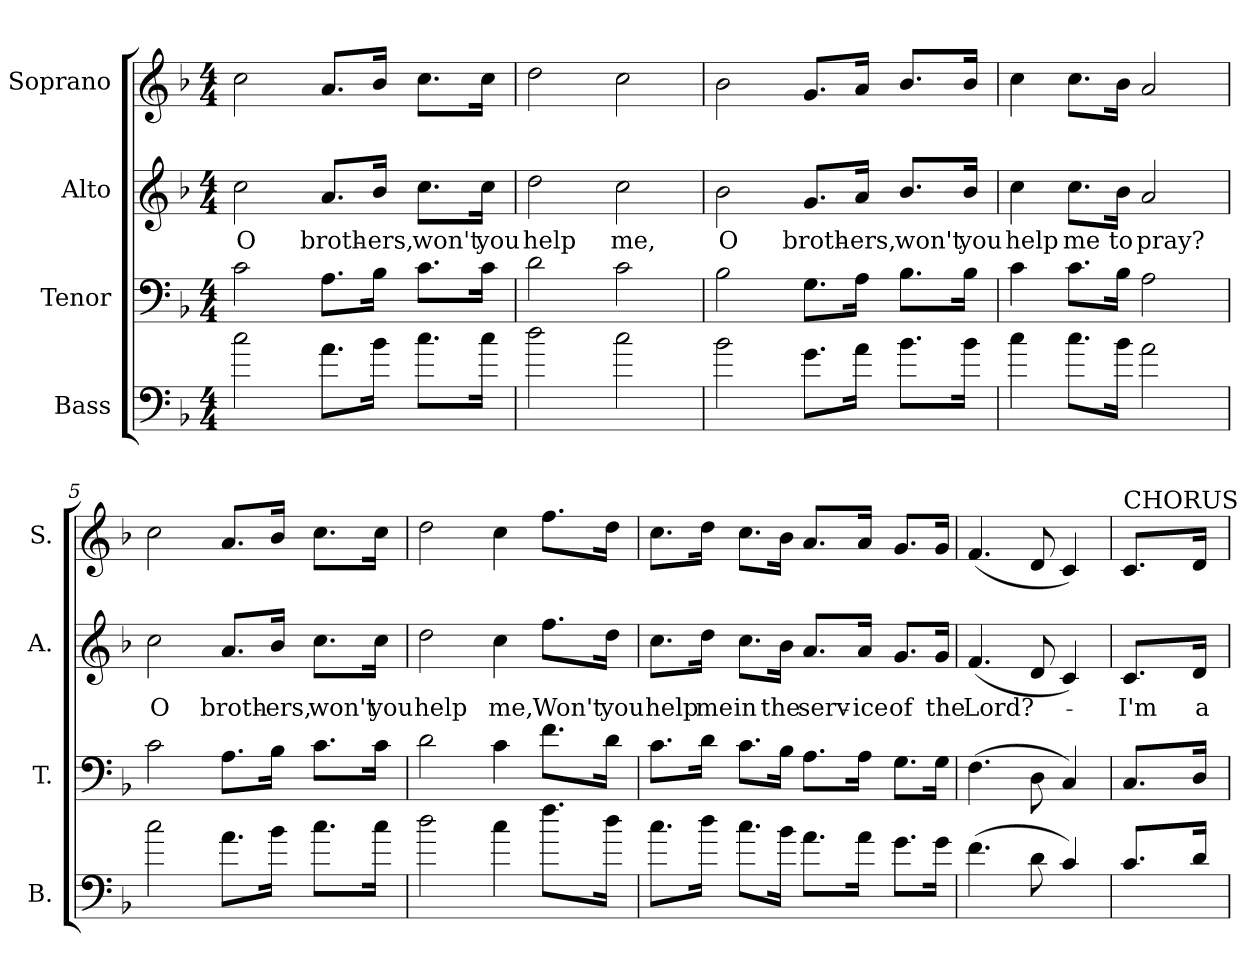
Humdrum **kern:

**kern	**kern	**kern	**text	**kern
*part4	*part3	*part2	*part2	*part1
*staff4	*staff3	*staff2	*staff2	*staff1
*I"Bass	*I"Tenor	*I"Alto	*	*I"Soprano
*I'B.	*I'T.	*I'A.	*	*I'S.
*clefF4	*clefF4	*clefG2	*	*clefG2
*ITrd7c12	*	*	*	*
*k[b-]	*k[b-]	*k[b-]	*	*k[b-]
*M4/4	*M4/4	*M4/4	*	*M4/4
=1	=1	=1	=1	=1
!	!	!	!LO:LY:b	!
2c\	2c\	2cc\	O	2cc\
!	!	!	!LO:LY:b	!
8.A\L	8.A\L	8.a/L	broth-	8.a/L
!	!	!	!LO:LY:b	!
16B-\Jk	16B-\Jk	16b-/Jk	-ers,	16b-/Jk
!	!	!	!LO:LY:b	!
8.c\L	8.c\L	8.cc\L	won't	8.cc\L
!	!	!	!LO:LY:b	!
16c\Jk	16c\Jk	16cc\Jk	you	16cc\Jk
=2	=2	=2	=2	=2
!	!	!	!LO:LY:b	!
2d\	2d\	2dd\	help	2dd\
!	!	!	!LO:LY:b	!
2c\	2c\	2cc\	me,	2cc\
=3	=3	=3	=3	=3
!	!	!	!LO:LY:b	!
2B-\	2B-\	2b-\	O	2b-\
!	!	!	!LO:LY:b	!
8.G\L	8.G\L	8.g/L	broth-	8.g/L
!	!	!	!LO:LY:b	!
16A\Jk	16A\Jk	16a/Jk	-ers,	16a/Jk
!	!	!	!LO:LY:b	!
8.B-\L	8.B-\L	8.b-/L	won't	8.b-/L
!	!	!	!LO:LY:b	!
16B-\Jk	16B-\Jk	16b-/Jk	you	16b-/Jk
!!LO:LB:g=z
=4	=4	=4	=4	=4
!	!	!	!LO:LY:b	!
4c\	4c\	4cc\	help	4cc\
!	!	!	!LO:LY:b	!
8.c\L	8.c\L	8.cc\L	me	8.cc\L
!	!	!	!LO:LY:b	!
16B-\Jk	16B-\Jk	16b-\Jk	to	16b-\Jk
!	!	!	!LO:LY:b	!
2A\	2A\	2a/	pray?	2a/
=5	=5	=5	=5	=5
!	!	!	!LO:LY:b	!
2c\	2c\	2cc\	O	2cc\
!	!	!	!LO:LY:b	!
8.A\L	8.A\L	8.a/L	broth-	8.a/L
!	!	!	!LO:LY:b	!
16B-\Jk	16B-\Jk	16b-/Jk	-ers,	16b-/Jk
!	!	!	!LO:LY:b	!
8.c\L	8.c\L	8.cc\L	won't	8.cc\L
!	!	!	!LO:LY:b	!
16c\Jk	16c\Jk	16cc\Jk	you	16cc\Jk
=6	=6	=6	=6	=6
!	!	!	!LO:LY:b	!
2d\	2d\	2dd\	help	2dd\
!	!	!	!LO:LY:b	!
4c\	4c\	4cc\	me,	4cc\
!	!	!	!LO:LY:b	!
8.f\L	8.f\L	8.ff\L	Won't	8.ff\L
!	!	!	!LO:LY:b	!
16d\Jk	16d\Jk	16dd\Jk	you	16dd\Jk
!!LO:LB:g=z
=7	=7	=7	=7	=7
!	!	!	!LO:LY:b	!
8.c\L	8.c\L	8.cc\L	help	8.cc\L
!	!	!	!LO:LY:b	!
16d\Jk	16d\Jk	16dd\Jk	me	16dd\Jk
!	!	!	!LO:LY:b	!
8.c\L	8.c\L	8.cc\L	in	8.cc\L
!	!	!	!LO:LY:b	!
16B-\Jk	16B-\Jk	16b-\Jk	the	16b-\Jk
!	!	!	!LO:LY:b	!
8.A\L	8.A\L	8.a/L	serv-	8.a/L
!	!	!	!LO:LY:b	!
16A\Jk	16A\Jk	16a/Jk	-ice	16a/Jk
!	!	!	!LO:LY:b	!
8.G\L	8.G\L	8.g/L	of	8.g/L
!	!	!	!LO:LY:b	!
16G\Jk	16G\Jk	16g/Jk	the	16g/Jk
=8	=8	=8	=8	=8
!	!	!	!LO:LY:b	!
(4.F\	(4.F\	(4.f/	Lord?-	(4.f/
8D\	8D\	8d/	.	8d/
4C/)	4C/)	4c/)	.	4c/)
=9	=9	=9	=9	=9
!	!	!	!	!LO:TX:a:t=CHORUS
!	!	!	!LO:LY:b	!
8.C/L	8.C/L	8.c/L	-I'm	8.c/L
!	!	!	!LO:LY:b	!
16D/Jk	16D/Jk	16d/Jk	a	16d/Jk
=	=	=	=	=
*-	*-	*-	*-	*-
